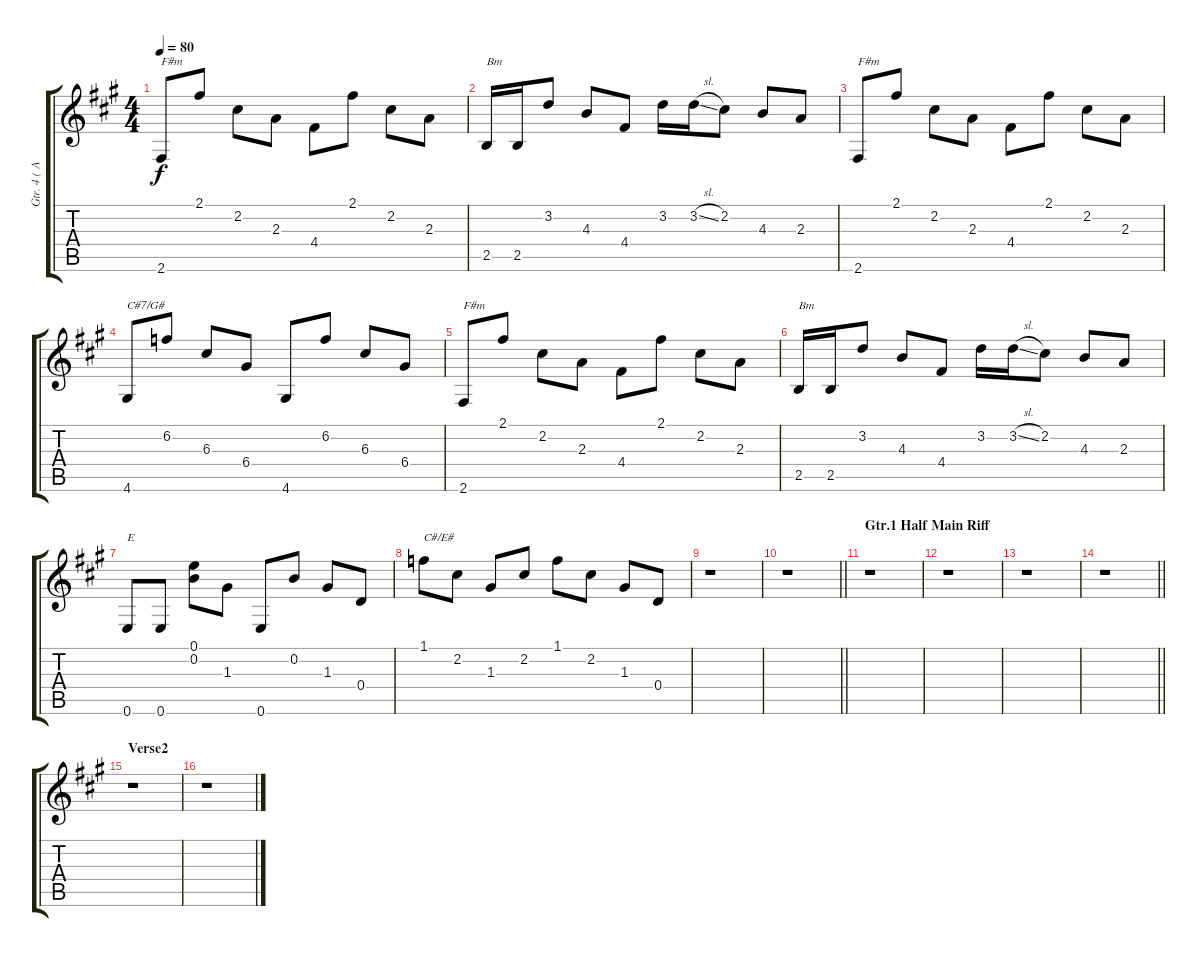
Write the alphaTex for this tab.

\track ("Gtr. 4 ( Arpeggiated Chorus )" "Gtr. 4 ( A") {instrument distortionguitar}
\staff {score tabs}
\tuning (E4 B3 G3 D3 A2 E2) {hide}
\ts (4 4)
\tempo 80
\clef g2
\ks f#minor
2.6.8{txt "F#m" dy f} 2.1.8 2.2.8 2.3.8 4.4.8 2.1.8 2.2.8 2.3.8 |
2.5.16{txt "Bm"} 2.5.16 3.2.8 4.3.8 4.4.8 3.2.16 3.2{sl}.16 2.2.8 4.3.8 2.3.8 |
2.6.8{txt "F#m"} 2.1.8 2.2.8 2.3.8 4.4.8 2.1.8 2.2.8 2.3.8 |
4.6.8{txt "C#7/G#"} 6.2.8 6.3.8 6.4.8 4.6.8 6.2.8 6.3.8 6.4.8 |
2.6.8{txt "F#m"} 2.1.8 2.2.8 2.3.8 4.4.8 2.1.8 2.2.8 2.3.8 |
2.5.16{txt "Bm"} 2.5.16 3.2.8 4.3.8 4.4.8 3.2.16 3.2{sl}.16 2.2.8 4.3.8 2.3.8 |
0.6.8{txt "E"} 0.6.8 (0.1 0.2).8 1.3.8 0.6.8 0.2.8 1.3.8 0.4.8 |
1.1.8{txt "C#/E#"} 2.2.8 1.3.8 2.2.8 1.1.8 2.2.8 1.3.8 0.4.8 |
r.1 |
\barLineRight lightlight
r.1 |
\section ("" "Gtr.1 Half Main Riff")
\ks a
r.1 |
\ks f#minor
r.1 |
r.1 |
\barLineRight lightlight
r.1 |
\section ("" "Verse2")
\ks a
r.1 |
\ks f#minor
r.1
